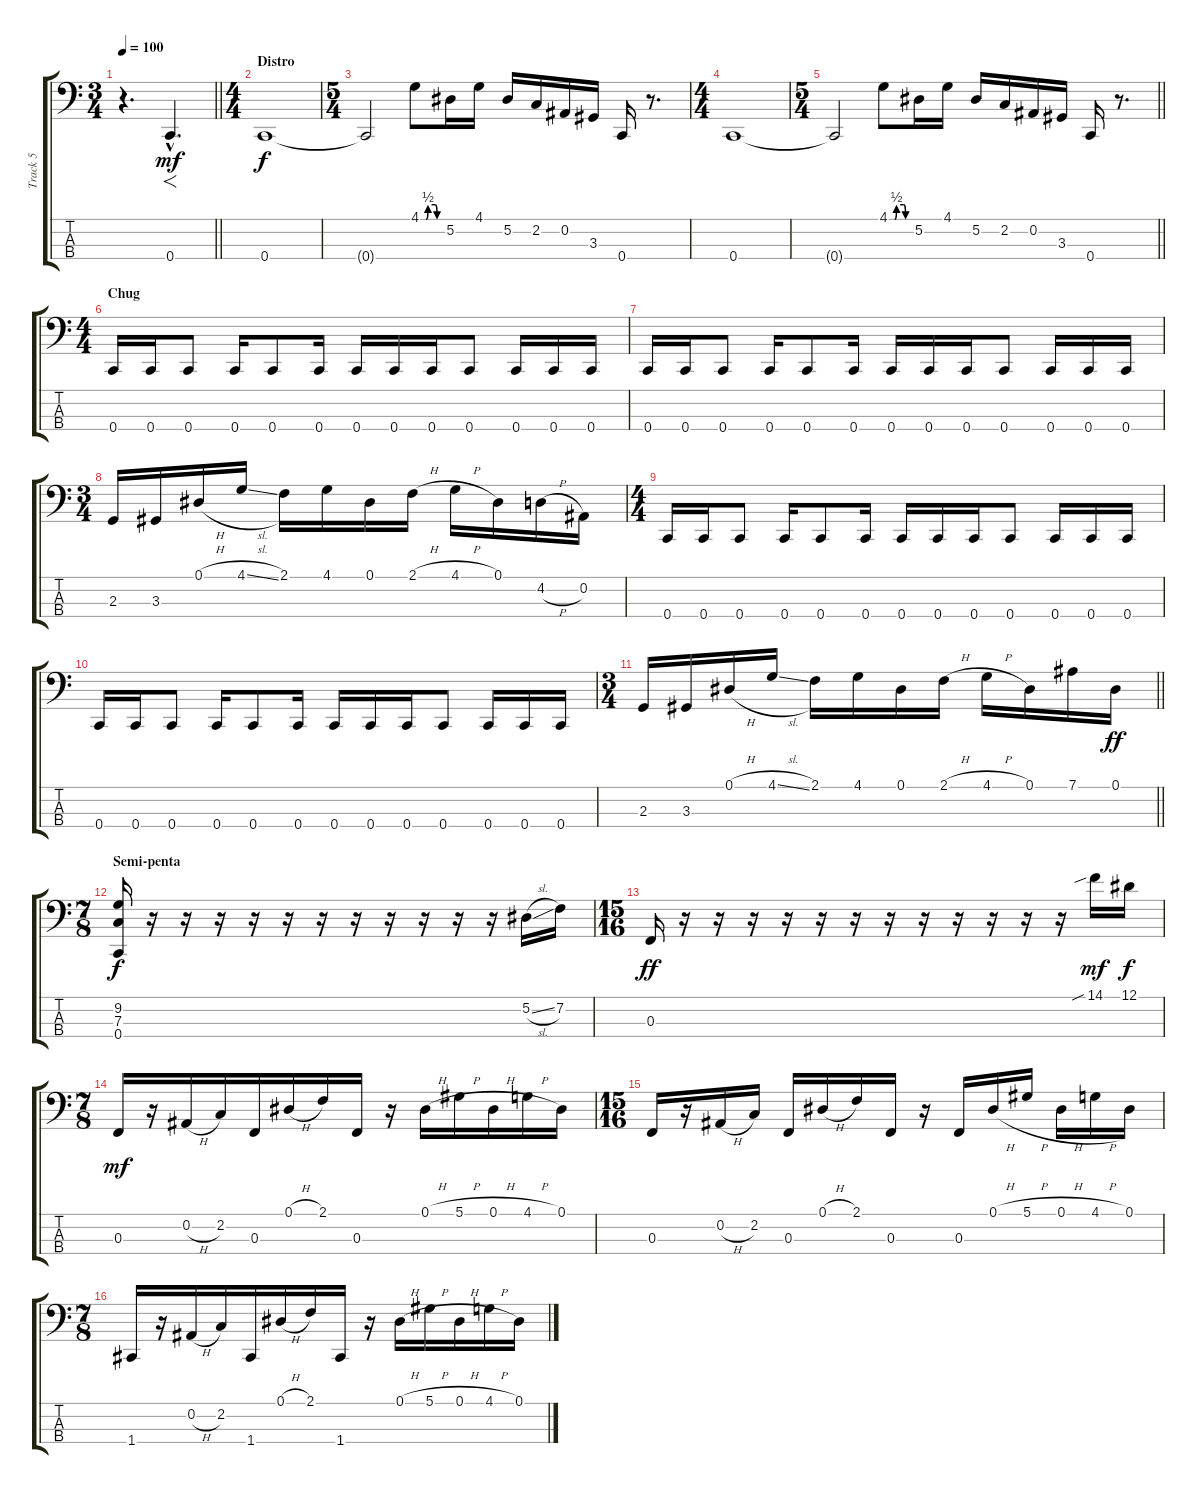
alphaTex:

\track ("Track 5" "Track 5") {instrument electricbassfinger}
\staff {score tabs}
\tuning (Eb2 Bb1 F1 C1) {hide}
\ts (3 4)
\tempo 100
\clef f4
\barLineRight lightlight
\ks c
r.4{d dy f} 0.4{hac}.4{f d dy mf} |
\ts (4 4)
\section ("" "Distro")
0.4.1{dy f} |
\ts (5 4)
0.4{t}.2 4.1{be (custom 0 0 15 0 20 2 40 2 45 0 60 0)}.8 5.2.16 4.1.16 5.2.16 2.2.16 0.2.16 3.3.16 0.4.16 r.8{d} |
\ts (4 4)
0.4.1 |
\ts (5 4)
\barLineRight lightlight
0.4{t}.2 4.1{be (custom 0 0 15 0 20 2 40 2 45 0 60 0)}.8 5.2.16 4.1.16 5.2.16 2.2.16 0.2.16 3.3.16 0.4.16 r.8{d} |
\ts (4 4)
\section ("" "Chug")
0.4.16 0.4.16 0.4.8 0.4.16 0.4.8 0.4.16 0.4.16 0.4.16 0.4.16 0.4.8 0.4.16 0.4.16 0.4.16 |
0.4.16 0.4.16 0.4.8 0.4.16 0.4.8 0.4.16 0.4.16 0.4.16 0.4.16 0.4.8 0.4.16 0.4.16 0.4.16 |
\ts (3 4)
2.3.16 3.3.16 0.1{h}.16 4.1{sl}.16 2.1.16 4.1.16 0.1.16 2.1{h}.16 4.1{h}.16 0.1.16 4.2{h}.16 0.2.16 |
\ts (4 4)
0.4.16 0.4.16 0.4.8 0.4.16 0.4.8 0.4.16 0.4.16 0.4.16 0.4.16 0.4.8 0.4.16 0.4.16 0.4.16 |
0.4.16 0.4.16 0.4.8 0.4.16 0.4.8 0.4.16 0.4.16 0.4.16 0.4.16 0.4.8 0.4.16 0.4.16 0.4.16 |
\ts (3 4)
\barLineRight lightlight
2.3.16 3.3.16 0.1{h}.16 4.1{sl}.16 2.1.16 4.1.16 0.1.16 2.1{h}.16 4.1{h}.16 0.1.16 7.1.16 0.1.16{dy ff} |
\ts (7 8)
\section ("" "Semi-penta")
(9.2 7.3 0.4).16{dy f} r.16 r.16 r.16 r.16 r.16 r.16 r.16 r.16 r.16 r.16 r.16 5.2{sl}.16 7.2.16 |
\ts (15 16)
0.3.16{dy ff} r.16 r.16 r.16 r.16 r.16 r.16 r.16 r.16 r.16 r.16 r.16 r.16 14.1{sib}.16{dy mf} 12.1.16{dy f} |
\ts (7 8)
0.3.16{dy mf} r.16 0.2{h}.16 2.2.16 0.3.16 0.1{h}.16 2.1.16 0.3.16 r.16 0.1{h}.16 5.1{h}.16 0.1{h}.16 4.1{h}.16 0.1.16 |
\ts (15 16)
0.3.16 r.16 0.2{h}.16 2.2.16 0.3.16 0.1{h}.16 2.1.16 0.3.16 r.16 0.3.16 0.1{h}.16 5.1{h}.16 0.1{h}.16 4.1{h}.16 0.1.16 |
\ts (7 8)
1.4.16 r.16 0.2{h}.16 2.2.16 1.4.16 0.1{h}.16 2.1.16 1.4.16 r.16 0.1{h}.16 5.1{h}.16 0.1{h}.16 4.1{h}.16 0.1.16
